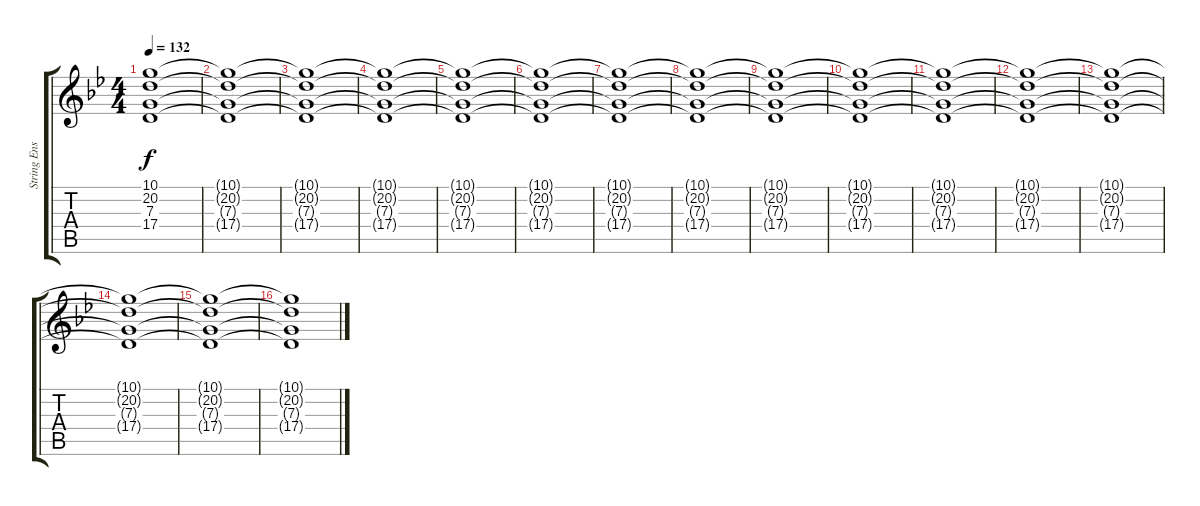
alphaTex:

\track ("String Ensemble" "String Ens") {instrument stringensemble1}
\staff {score tabs}
\tuning (E4 B3 G3 D3 A2 E2) {hide}
\ts (4 4)
\tempo 132
\clef g2
\ks bb
(10.1{t} 20.2{t} 7.3{t} 17.4{t}).1{dy f} |
(10.1{t} 20.2{t} 7.3{t} 17.4{t}).1 |
(10.1{t} 20.2{t} 7.3{t} 17.4{t}).1 |
(10.1{t} 20.2{t} 7.3{t} 17.4{t}).1 |
(10.1{t} 20.2{t} 7.3{t} 17.4{t}).1 |
(10.1{t} 20.2{t} 7.3{t} 17.4{t}).1 |
(10.1{t} 20.2{t} 7.3{t} 17.4{t}).1 |
(10.1{t} 20.2{t} 7.3{t} 17.4{t}).1 |
(10.1{t} 20.2{t} 7.3{t} 17.4{t}).1 |
(10.1{t} 20.2{t} 7.3{t} 17.4{t}).1 |
(10.1{t} 20.2{t} 7.3{t} 17.4{t}).1 |
(10.1{t} 20.2{t} 7.3{t} 17.4{t}).1 |
(10.1{t} 20.2{t} 7.3{t} 17.4{t}).1{volume 3} |
(10.1{t} 20.2{t} 7.3{t} 17.4{t}).1 |
(10.1{t} 20.2{t} 7.3{t} 17.4{t}).1 |
(10.1{t} 20.2{t} 7.3{t} 17.4{t}).1
